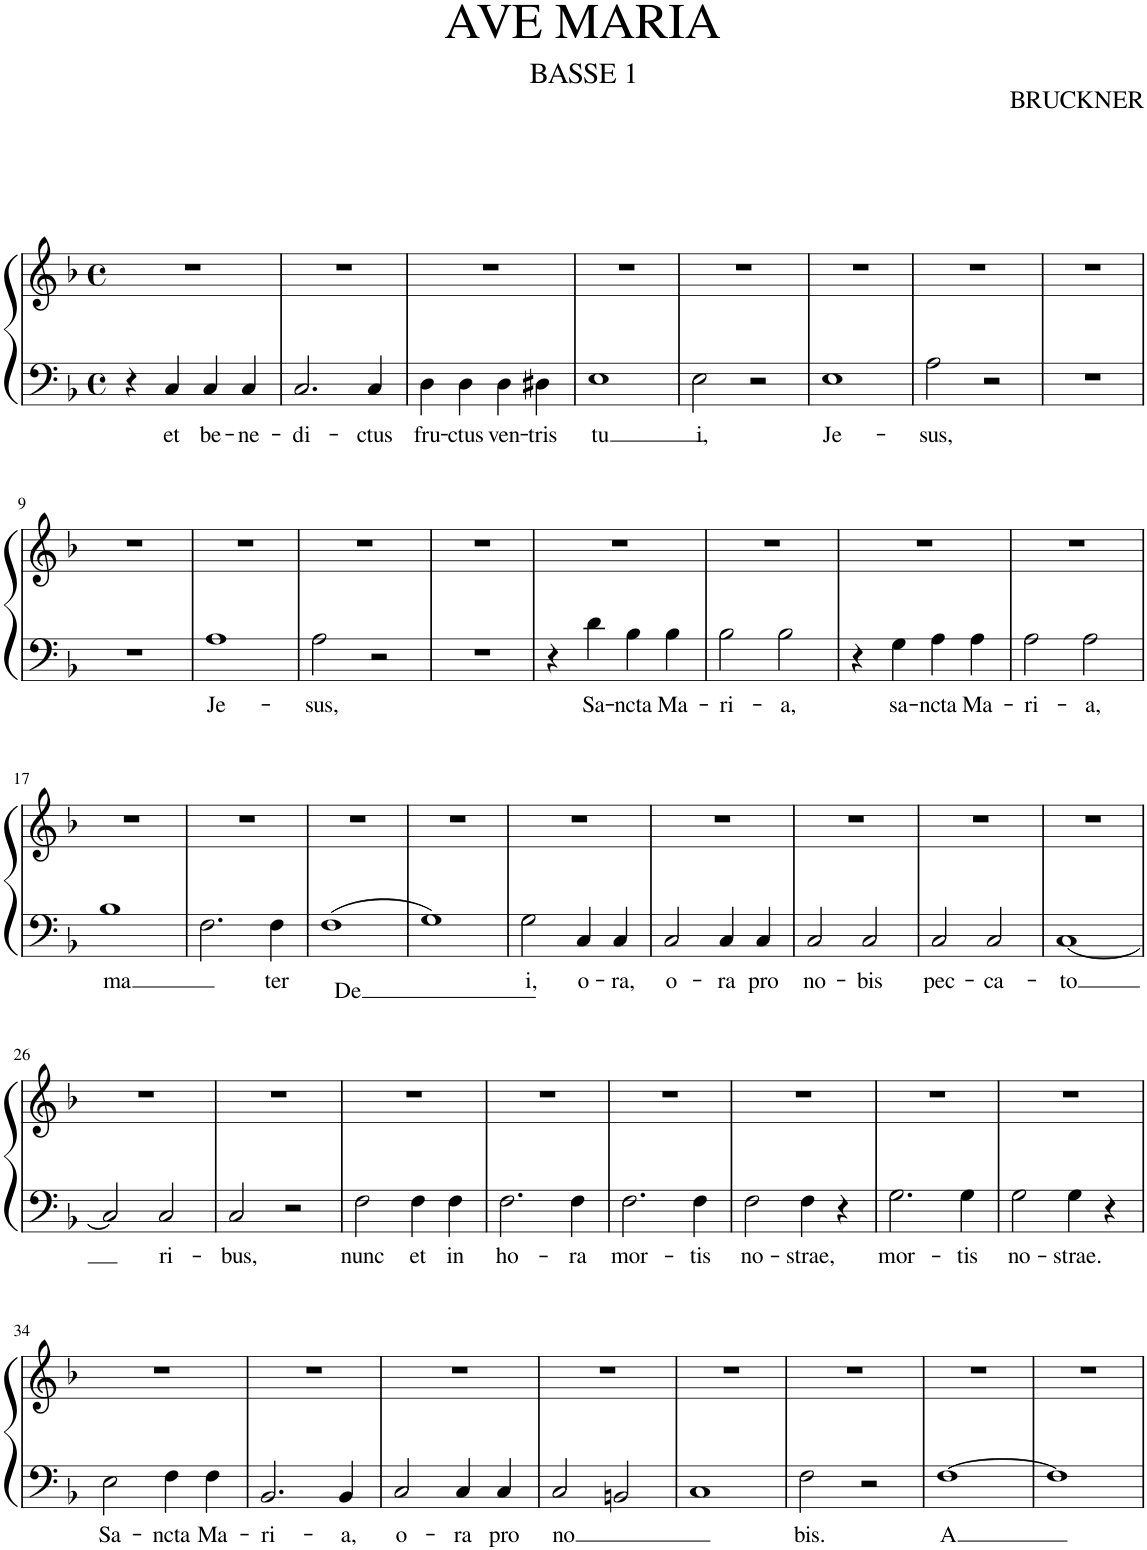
**kern	**text	**kern
*part1	*part1	*part1
*staff2	*staff2	*staff1
*I"Piano	*	*
*I'Pno.	*	*
*clefF4	*	*clefG2
*k[b-]	*	*k[b-]
*M4/4	*	*M4/4
*met(c)	*	*met(c)
=1	=1	=1
4r	.	1r
!	!LO:LY:b	!
4C/	et	.
!	!LO:LY:b	!
4C/	be-	.
!	!LO:LY:b	!
4C/	-ne-	.
=2	=2	=2
!	!LO:LY:b	!
2.C/	-di-	1r
!	!LO:LY:b	!
4C/	-ctus	.
=3	=3	=3
!	!LO:LY:b	!
4D\	fru-	1r
!	!LO:LY:b	!
4D\	-ctus	.
!	!LO:LY:b	!
4D\	ven-	.
!	!LO:LY:b	!
4D#X\	-tris	.
=4	=4	=4
!	!LO:LY:b	!
1E	tu	1r
=5	=5	=5
!	!LO:LY:b	!
2E\	i,	1r
2r	.	.
=6	=6	=6
!	!LO:LY:b	!
1E	Je-	1r
=7	=7	=7
!	!LO:LY:b	!
2A\	-sus,	1r
2r	.	.
=8	=8	=8
1r	.	1r
!!LO:LB:g=z
=9	=9	=9
1r	.	1r
=10	=10	=10
!	!LO:LY:b	!
1A	Je-	1r
=11	=11	=11
!	!LO:LY:b	!
2A\	-sus,	1r
2r	.	.
=12	=12	=12
1r	.	1r
=13	=13	=13
4r	.	1r
!	!LO:LY:b	!
4d\	Sa-	.
!	!LO:LY:b	!
4B-\	-ncta	.
!	!LO:LY:b	!
4B-\	Ma-	.
=14	=14	=14
!	!LO:LY:b	!
2B-\	-ri-	1r
!	!LO:LY:b	!
2B-\	-a,	.
=15	=15	=15
4r	.	1r
!	!LO:LY:b	!
4G\	sa-	.
!	!LO:LY:b	!
4A\	-ncta	.
!	!LO:LY:b	!
4A\	Ma-	.
=16	=16	=16
!	!LO:LY:b	!
2A\	-ri-	1r
!	!LO:LY:b	!
2A\	-a,	.
!!LO:LB:g=z
=17	=17	=17
!	!LO:LY:b	!
1B-	ma	1r
=18	=18	=18
2.F\	.	1r
!	!LO:LY:b	!
4F\	ter	.
=19	=19	=19
!	!LO:LY:b	!
1F	De	1r
=20	=20	=20
1G	.	1r
=21	=21	=21
!	!LO:LY:b	!
2G\	i,	1r
!	!LO:LY:b	!
4C/	o-	.
!	!LO:LY:b	!
4C/	-ra,	.
=22	=22	=22
!	!LO:LY:b	!
2C/	o-	1r
!	!LO:LY:b	!
4C/	-ra	.
!	!LO:LY:b	!
4C/	pro	.
=23	=23	=23
!	!LO:LY:b	!
2C/	no-	1r
!	!LO:LY:b	!
2C/	-bis	.
=24	=24	=24
!	!LO:LY:b	!
2C/	pec-	1r
!	!LO:LY:b	!
2C/	-ca-	.
=25	=25	=25
!	!LO:LY:b	!
[1C	-to	1r
!!LO:LB:g=z
=26	=26	=26
2C/]	.	1r
!	!LO:LY:b	!
2C/	ri-	.
=27	=27	=27
!	!LO:LY:b	!
2C/	-bus,	1r
2r	.	.
=28	=28	=28
!	!LO:LY:b	!
2F\	nunc	1r
!	!LO:LY:b	!
4F\	et	.
!	!LO:LY:b	!
4F\	in	.
=29	=29	=29
!	!LO:LY:b	!
2.F\	ho-	1r
!	!LO:LY:b	!
4F\	-ra	.
=30	=30	=30
!	!LO:LY:b	!
2.F\	mor-	1r
!	!LO:LY:b	!
4F\	-tis	.
=31	=31	=31
!	!LO:LY:b	!
2F\	no-	1r
!	!LO:LY:b	!
4F\	-strae,	.
4r	.	.
=32	=32	=32
!	!LO:LY:b	!
2.G\	mor-	1r
!	!LO:LY:b	!
4G\	-tis	.
=33	=33	=33
!	!LO:LY:b	!
2G\	no-	1r
!	!LO:LY:b	!
4G\	-strae.	.
4r	.	.
!!LO:LB:g=z
=34	=34	=34
!	!LO:LY:b	!
2E\	Sa-	1r
!	!LO:LY:b	!
4F\	-ncta	.
!	!LO:LY:b	!
4F\	Ma-	.
=35	=35	=35
!	!LO:LY:b	!
2.BB-/	-ri-	1r
!	!LO:LY:b	!
4BB-/	-a,	.
=36	=36	=36
!	!LO:LY:b	!
2C/	o-	1r
!	!LO:LY:b	!
4C/	-ra	.
!	!LO:LY:b	!
4C/	pro	.
=37	=37	=37
!	!LO:LY:b	!
2C/	no	1r
2BBn/	.	.
=38	=38	=38
1C	.	1r
=39	=39	=39
!	!LO:LY:b	!
2F\	bis.	1r
2r	.	.
=40	=40	=40
!	!LO:LY:b	!
[1F	A	1r
=41	=41	=41
1F]	.	1r
=	=	=
*-	*-	*-
